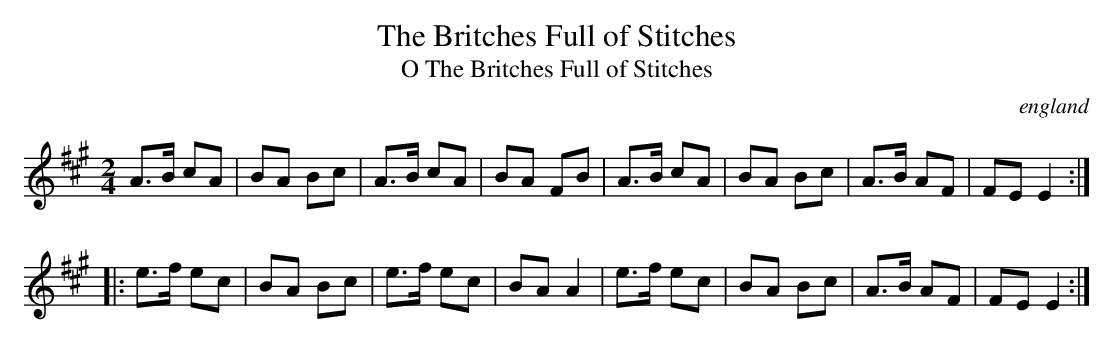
X:1
T:Britches Full of Stitches, The
T:O The Britches Full of Stitches
O:england
M:2/4
K:A
L:1/8
A>B cA|BA Bc|A>B cA|BA FB|A>B cA|BA Bc|A>B AF|FE E2:|
|:e>f ec|BA Bc|e>f ec|BA A2|e>f ec|BA Bc|A>B AF|FE E2:|
